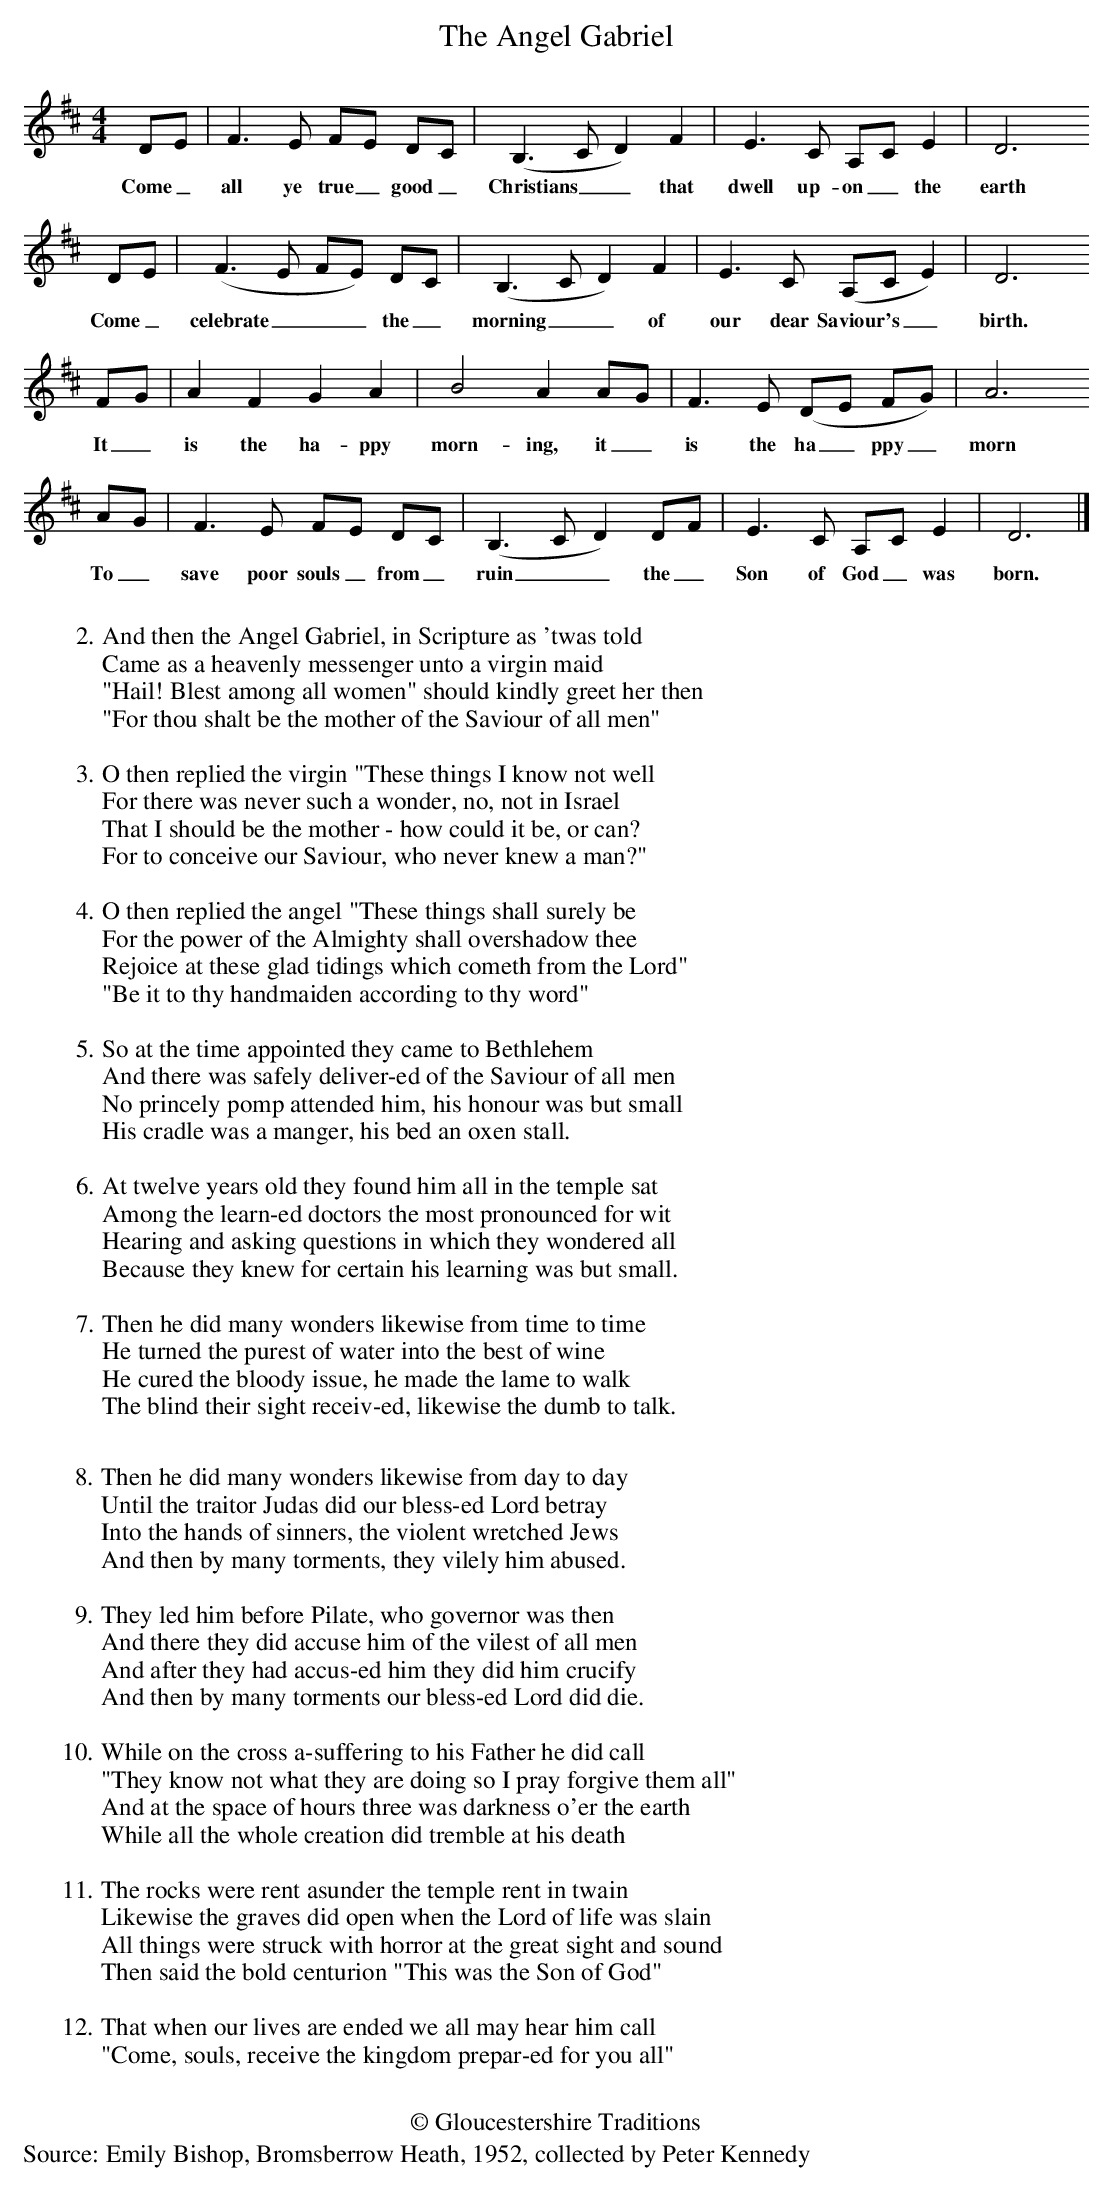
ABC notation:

X:1
T: The Angel Gabriel
M: 4/4
L: 1/4
K: D
D/2E/2 | F3/E/2 F/2E/2 D/2C/2 | (B,3/C/2 D) F | E3/C/2 A,/2C/2  E |D3
w:Come_ all ye true_ good_ Christians__ that dwell up-on_ the earth
D/2E/2 | (F3/E/2 F/2E/2) D/2C/2 | (B,3/C/2 D) F | E3/C/2 (A,/2C/2  E) |D3
w:Come_ celebrate___ the_ morning__ of our dear Saviour's__ birth.
F/2G/2 | AFGA | B2AA/2G/2 | F3/E/2 (D/2E/2 F/2G/2) |A3
w:It_ is the ha-ppy morn-ing, it_ is the ha_ppy_ morn
A/2G/2 | F3/E/2 F/2E/2 D/2C/2 | (B,3/C/2D)D/2F/2 | E3/C/2 A,/2C/2  E | D3 |]
w:To_ save poor souls_ from_ ruin__ the_ Son of God_ was born.
%%text
%%text
%%text
W:2.And then the Angel Gabriel, in Scripture as 'twas told
W:Came as a heavenly messenger unto a virgin maid
W:"Hail! Blest among all women" should kindly greet her then
W:"For thou shalt be the mother of the Saviour of all men"
W:
W:3.O then replied the virgin "These things I know not well
W:For there was never such a wonder, no, not in Israel
W:That I should be the mother - how could it be, or can?
W:For to conceive our Saviour, who never knew a man?"
W:
W:4.O then replied the angel "These things shall surely be
W:For the power of the Almighty shall overshadow thee
W:Rejoice at these glad tidings which cometh from the Lord"
W:"Be it to thy handmaiden according to thy word"
W:
W:5.So at the time appointed they came to Bethlehem
W:And there was safely deliver-ed of the Saviour of all men
W:No princely pomp attended him, his honour was but small
W:His cradle was a manger, his bed an oxen stall.
W:
W:6.At twelve years old they found him all in the temple sat
W:Among the learn-ed doctors the most pronounced for wit
W:Hearing and asking questions in which they wondered all
W:Because they knew for certain his learning was but small.
W:
W:7.Then he did many wonders likewise from time to time
W:He turned the purest of water into the best of wine
W:He cured the bloody issue, he made the lame to walk
W:The blind their sight receiv-ed, likewise the dumb to talk.
W:
W:8.Then he did many wonders likewise from day to day
W:Until the traitor Judas did our bless-ed Lord betray
W:Into the hands of sinners, the violent wretched Jews
W:And then by many torments, they vilely him abused.
W:
W:9.They led him before Pilate, who governor was then
W:And there they did accuse him of the vilest of all men
W:And after they had accus-ed him they did him crucify
W:And then by many torments our bless-ed Lord did die.
W:
W:10.While on the cross a-suffering to his Father he did call
W:"They know not what they are doing so I pray forgive them all"
W:And at the space of hours three was darkness o'er the earth
W:While all the whole creation did tremble at his death
W:
W:11.The rocks were rent asunder the temple rent in twain
W:Likewise the graves did open when the Lord of life was slain
W:All things were struck with horror at the great sight and sound
W:Then said the bold centurion "This was the Son of God"
W:
W:12.That when our lives are ended we all may hear him call
W:"Come, souls, receive the kingdom prepar-ed for you all"
